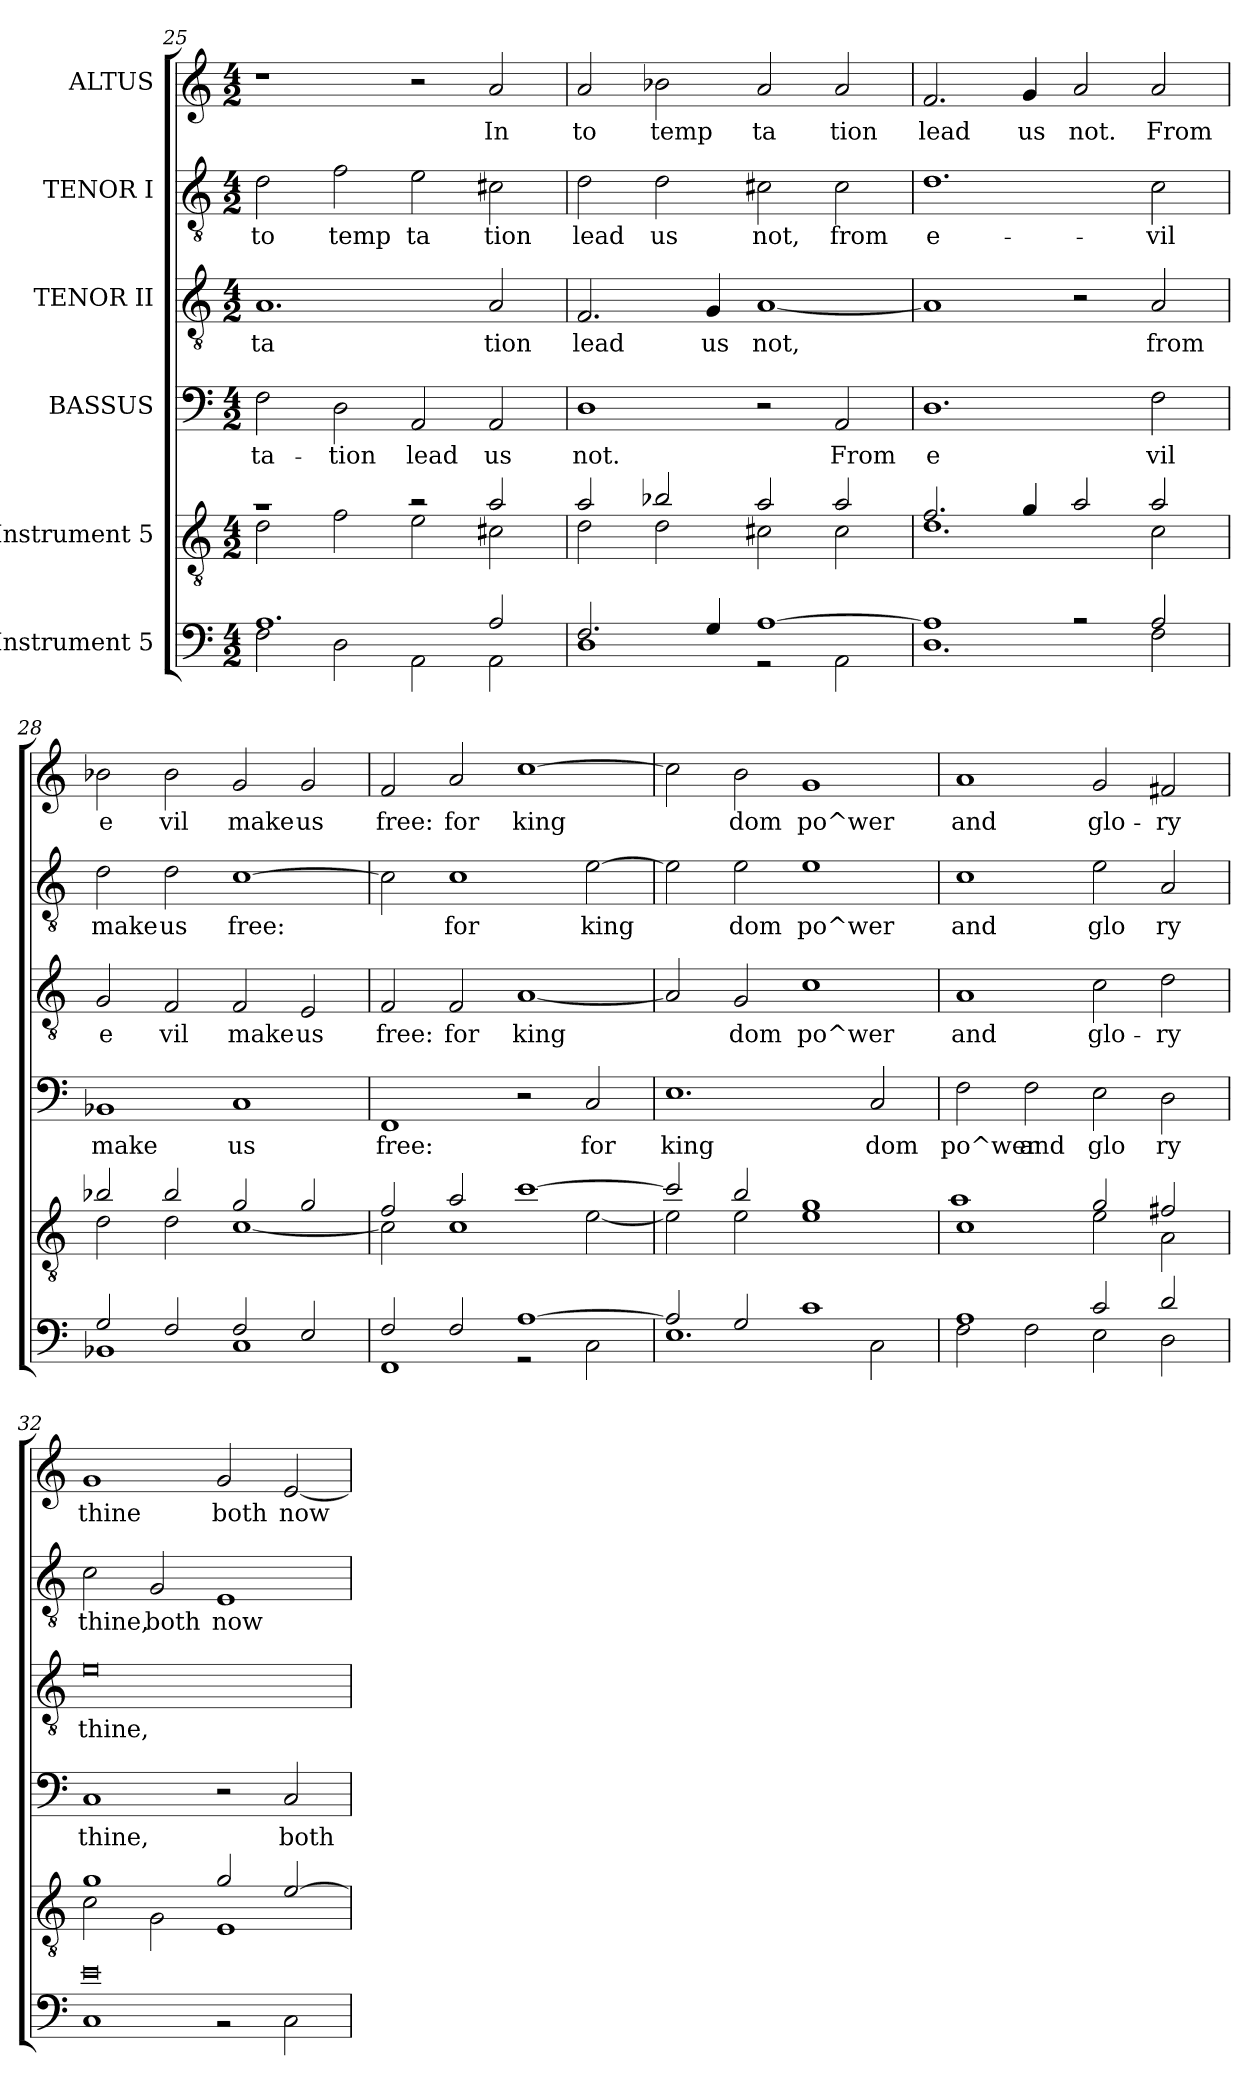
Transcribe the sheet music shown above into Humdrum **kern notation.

**kern	**kern	**kern	**text	**kern	**text	**kern	**text	**kern	**text
*part6	*part5	*part4	*part4	*part3	*part3	*part2	*part2	*part1	*part1
*staff6	*staff5	*staff4	*staff4	*staff3	*staff3	*staff2	*staff2	*staff1	*staff1
*I"Instrument 5	*I"Instrument 5	*I"BASSUS	*	*I"TENOR II	*	*I"TENOR I	*	*I"ALTUS	*
*clefF4	*clefGv2	*clefF4	*	*clefGv2	*	*clefGv2	*	*clefG2	*
*k[]	*k[]	*k[]	*	*k[]	*	*k[]	*	*k[]	*
*C:	*C:	*C:	*	*C:	*	*C:	*	*C:	*
*M4/2	*M4/2	*M4/2	*	*M4/2	*	*M4/2	*	*M4/2	*
=25	=25	=25	=25	=25	=25	=25	=25	=25	=25
*^	*^	*	*	*	*	*	*	*	*
!	!	!	!	!	!LO:LY:b:cj	!	!LO:LY:b:cj	!	!LO:LY:b:cj	!	!
1.A	2F\	1r	2d\	2F\	-ta-	1.A	ta	2d\	to	1r	.
!	!	!	!	!	!LO:LY:b:cj	!	!	!	!LO:LY:b:cj	!	!
.	2D\	.	2f\	2D\	-tion	.	.	2f\	temp	.	.
!	!	!	!	!	!LO:LY:b:cj	!	!	!	!LO:LY:b:cj	!	!
.	2AA\	2r	2e\	2AA/	lead	.	.	2e\	ta	2r	.
!	!	!	!	!	!LO:LY:b:cj	!	!LO:LY:b:cj	!	!LO:LY:b:cj	!	!LO:LY:b:cj
2A/	2AA\	2a/	2c#X\	2AA/	us	2A/	tion	2c#X\	tion	2a/	In
!!LO:PB:g=z
=26	=26	=26	=26	=26	=26	=26	=26	=26	=26	=26	=26
!	!	!	!	!	!LO:LY:b:cj	!	!LO:LY:b:cj	!	!LO:LY:b:cj	!	!LO:LY:b:cj
2.F/	1D	2a/	2d\	1D	not.	2.F/	lead	2d\	lead	2a/	to
!	!	!	!	!	!	!	!	!	!LO:LY:b:cj	!	!LO:LY:b:cj
.	.	2b-X/	2d\	.	.	.	.	2d\	us	2b-X\	temp
!	!	!	!	!	!	!	!LO:LY:b:cj	!	!	!	!
4G/	.	.	.	.	.	4G/	us	.	.	.	.
!	!	!	!	!	!	!	!LO:LY:b:cj	!	!LO:LY:b:cj	!	!LO:LY:b:cj
[>1A	2r	2a/	2c#X\	2r	.	[<1A	not,	2c#X\	not,	2a/	ta
!	!	!	!	!	!LO:LY:b:cj	!	!	!	!LO:LY:b:cj	!	!LO:LY:b:cj
.	2AA\	2a/	2c#\	2AA/	From	.	.	2c#\	from	2a/	tion
=27	=27	=27	=27	=27	=27	=27	=27	=27	=27	=27	=27
!	!	!	!	!	!LO:LY:b:cj	!	!LO:LY:b:cj	!	!LO:LY:b:cj	!	!LO:LY:b:cj
1A]	1.D	2.f/	1.d	1.D	e	1A]	.	1.d	e-	2.f/	lead
!	!	!	!	!	!	!	!	!	!	!	!LO:LY:b:cj
.	.	4g/	.	.	.	.	.	.	.	4g/	us
!	!	!	!	!	!	!	!	!	!	!	!LO:LY:b:cj
2r	.	2a/	.	.	.	2r	.	.	.	2a/	not.
!	!	!	!	!	!LO:LY:b:cj	!	!LO:LY:b:cj	!	!LO:LY:b:cj	!	!LO:LY:b:cj
2A/	2F\	2a/	2c\	2F\	vil	2A/	from	2c\	-vil	2a/	From
=28	=28	=28	=28	=28	=28	=28	=28	=28	=28	=28	=28
!	!	!	!	!	!LO:LY:b:cj	!	!LO:LY:b:cj	!	!LO:LY:b:cj	!	!LO:LY:b:cj
2G/	1BB-X	2b-X/	2d\	1BB-X	make	2G/	e	2d\	make	2b-X\	e
!	!	!	!	!	!	!	!LO:LY:b:cj	!	!LO:LY:b:cj	!	!LO:LY:b:cj
2F/	.	2b-/	2d\	.	.	2F/	vil	2d\	us	2b-\	vil
!	!	!	!	!	!LO:LY:b:cj	!	!LO:LY:b:cj	!	!LO:LY:b:cj	!	!LO:LY:b:cj
2F/	1C	2g/	[<1c	1C	us	2F/	make	[>1c	free:	2g/	make
!	!	!	!	!	!	!	!LO:LY:b:cj	!	!	!	!LO:LY:b:cj
2E/	.	2g/	.	.	.	2E/	us	.	.	2g/	us
=29	=29	=29	=29	=29	=29	=29	=29	=29	=29	=29	=29
!	!	!	!	!	!LO:LY:b:cj	!	!LO:LY:b:cj	!	!LO:LY:b:cj	!	!LO:LY:b:cj
2F/	1FF	2f/	2c\]	1FF	free:	2F/	free:	2c\]	.	2f/	free:
!	!	!	!	!	!	!	!LO:LY:b:cj	!	!LO:LY:b:cj	!	!LO:LY:b:cj
2F/	.	2a/	1c	.	.	2F/	for	1c	for	2a/	for
!	!	!	!	!	!	!	!LO:LY:b:cj	!	!	!	!LO:LY:b:cj
[>1A	2r	[>1cc	.	2r	.	[<1A	king	.	.	[>1cc	king
!	!	!	!	!	!LO:LY:b:cj	!	!	!	!LO:LY:b:cj	!	!
.	2C\	.	[<2e\	2C/	for	.	.	[>2e\	king-	.	.
=30	=30	=30	=30	=30	=30	=30	=30	=30	=30	=30	=30
!	!	!	!	!	!LO:LY:b:cj	!	!LO:LY:b:cj	!	!LO:LY:b:cj	!	!LO:LY:b:cj
2A/]	1.E	2cc/]	2e\]	1.E	king	2A/]	.	2e\]	--	2cc\]	.
!	!	!	!	!	!	!	!LO:LY:b:cj	!	!LO:LY:b:cj	!	!LO:LY:b:cj
2G/	.	2b/	2e\	.	.	2G/	dom	2e\	-dom	2b\	dom
!	!	!	!	!	!	!	!LO:LY:b:cj	!	!LO:LY:b:cj	!	!LO:LY:b:cj
1c	.	1g	1e	.	.	1c	po^wer	1e	po^wer	1g	po^wer
!	!	!	!	!	!LO:LY:b:cj	!	!	!	!	!	!
.	2C\	.	.	2C/	dom	.	.	.	.	.	.
!!LO:PB:g=z
=31	=31	=31	=31	=31	=31	=31	=31	=31	=31	=31	=31
!	!	!	!	!	!LO:LY:b:cj	!	!LO:LY:b:cj	!	!LO:LY:b:cj	!	!LO:LY:b:cj
1A	2F\	1c	1a	2F\	po^wer	1A	and	1c	and	1a	and
!	!	!	!	!	!LO:LY:b:cj	!	!	!	!	!	!
.	2F\	.	.	2F\	and	.	.	.	.	.	.
!	!	!	!	!	!LO:LY:b:cj	!	!LO:LY:b:cj	!	!LO:LY:b:cj	!	!LO:LY:b:cj
2c/	2E\	2g/	2e\	2E\	glo	2c\	glo-	2e\	glo	2g/	glo-
!	!	!	!	!	!LO:LY:b:cj	!	!LO:LY:b:cj	!	!LO:LY:b:cj	!	!LO:LY:b:cj
2d/	2D\	2f#X/	2A\	2D\	ry	2d\	-ry	2A/	ry	2f#X/	-ry
=32	=32	=32	=32	=32	=32	=32	=32	=32	=32	=32	=32
!	!	!	!	!	!LO:LY:b:cj	!	!LO:LY:b:cj	!	!LO:LY:b:cj	!	!LO:LY:b:cj
0e	1C	1g	2c\	1C	thine,	0e	thine,	2c\	thine,	1g	thine
!	!	!	!	!	!	!	!	!	!LO:LY:b:cj	!	!
.	.	.	2G\	.	.	.	.	2G/	both	.	.
!	!	!	!	!	!	!	!	!	!LO:LY:b:cj	!	!LO:LY:b:cj
.	2r	2g/	1E	2r	.	.	.	1E	now	2g/	both
!	!	!	!	!	!LO:LY:b:cj	!	!	!	!	!	!LO:LY:b:cj
.	2C\	[>2e/	.	2C/	both	.	.	.	.	[<2e/	now
*v	*v	*	*	*	*	*	*	*	*	*	*
*	*v	*v	*	*	*	*	*	*	*	*
=	=	=	=	=	=	=	=	=	=
*-	*-	*-	*-	*-	*-	*-	*-	*-	*-
